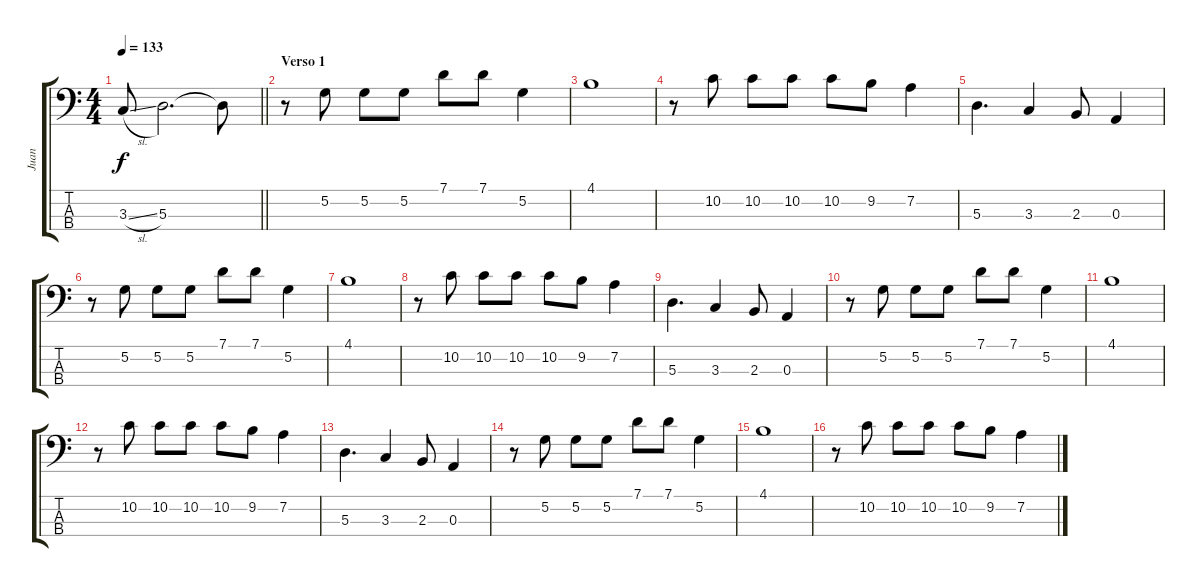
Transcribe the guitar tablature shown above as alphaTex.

\track ("Juan" "Juan") {instrument electricbassfinger}
\staff {score tabs}
\tuning (G2 D2 A1 E1) {hide}
\ts (4 4)
\tempo 133
\clef f4
\barLineRight lightlight
\ks c
3.3{sl}.8{dy f} 5.3.2{d} 5.3{t}.8 |
\section ("" "Verso 1")
r.8 5.2.8 5.2.8 5.2.8 7.1.8 7.1.8 5.2.4 |
4.1.1 |
r.8 10.2.8 10.2.8 10.2.8 10.2.8 9.2.8 7.2.4 |
5.3.4{d} 3.3.4 2.3.8 0.3.4 |
r.8 5.2.8 5.2.8 5.2.8 7.1.8 7.1.8 5.2.4 |
4.1.1 |
r.8 10.2.8 10.2.8 10.2.8 10.2.8 9.2.8 7.2.4 |
5.3.4{d} 3.3.4 2.3.8 0.3.4 |
r.8 5.2.8 5.2.8 5.2.8 7.1.8 7.1.8 5.2.4 |
4.1.1 |
r.8 10.2.8 10.2.8 10.2.8 10.2.8 9.2.8 7.2.4 |
5.3.4{d} 3.3.4 2.3.8 0.3.4 |
r.8 5.2.8 5.2.8 5.2.8 7.1.8 7.1.8 5.2.4 |
4.1.1 |
r.8 10.2.8 10.2.8 10.2.8 10.2.8 9.2.8 7.2.4
